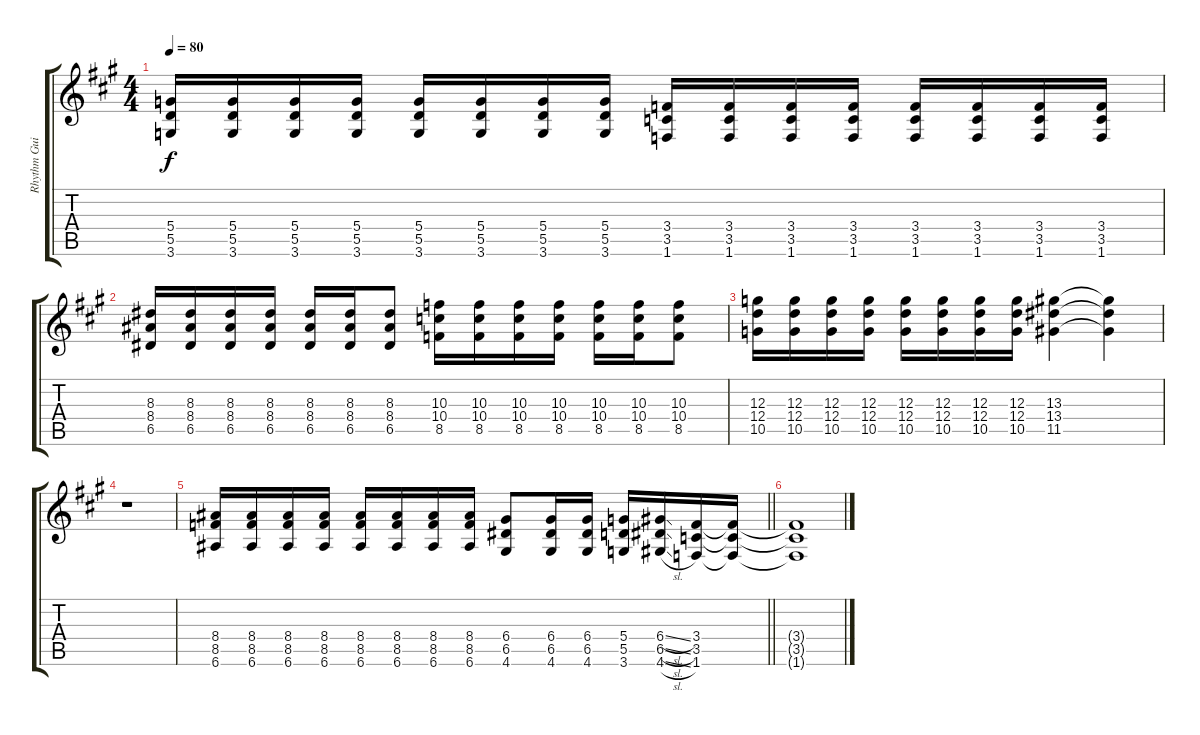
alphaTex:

\track ("Rhythm Guitar" "Rhythm Gui") {instrument distortionguitar}
\staff {score tabs}
\tuning (E4 B3 G3 D3 A2 E2) {hide}
\ts (4 4)
\tempo 80
\clef g2
\ks a
(5.4 5.5 3.6).16{dy f} (5.4 5.5 3.6).16 (5.4 5.5 3.6).16 (5.4 5.5 3.6).16 (5.4 5.5 3.6).16 (5.4 5.5 3.6).16 (5.4 5.5 3.6).16 (5.4 5.5 3.6).16 (3.4 3.5 1.6).16 (3.4 3.5 1.6).16 (3.4 3.5 1.6).16 (3.4 3.5 1.6).16 (3.4 3.5 1.6).16 (3.4 3.5 1.6).16 (3.4 3.5 1.6).16 (3.4 3.5 1.6).16 |
(8.3 8.4 6.5).16 (8.3 8.4 6.5).16 (8.3 8.4 6.5).16 (8.3 8.4 6.5).16 (8.3 8.4 6.5).16 (8.3 8.4 6.5).16 (8.3 8.4 6.5).8 (10.3 10.4 8.5).16 (10.3 10.4 8.5).16 (10.3 10.4 8.5).16 (10.3 10.4 8.5).16 (10.3 10.4 8.5).16 (10.3 10.4 8.5).16 (10.3 10.4 8.5).8 |
(12.3 12.4 10.5).16 (12.3 12.4 10.5).16 (12.3 12.4 10.5).16 (12.3 12.4 10.5).16 (12.3 12.4 10.5).16 (12.3 12.4 10.5).16 (12.3 12.4 10.5).16 (12.3 12.4 10.5).16 (13.3 13.4 11.5).4 (13.3{t} 13.4{t} 11.5{t}).4 |
r.1 |
\barLineRight lightlight
(8.4 8.5 6.6).16 (8.4 8.5 6.6).16 (8.4 8.5 6.6).16 (8.4 8.5 6.6).16 (8.4 8.5 6.6).16 (8.4 8.5 6.6).16 (8.4 8.5 6.6).16 (8.4 8.5 6.6).16 (6.4 6.5 4.6).8 (6.4 6.5 4.6).16 (6.4 6.5 4.6).16 (5.4 5.5 3.6).16 (6.4{sl} 6.5{sl} 4.6{sl}).16 (3.4 3.5 1.6).16 (3.4{t} 3.5{t} 1.6{t}).16 |
(3.4{t} 3.5{t} 1.6{t}).1
